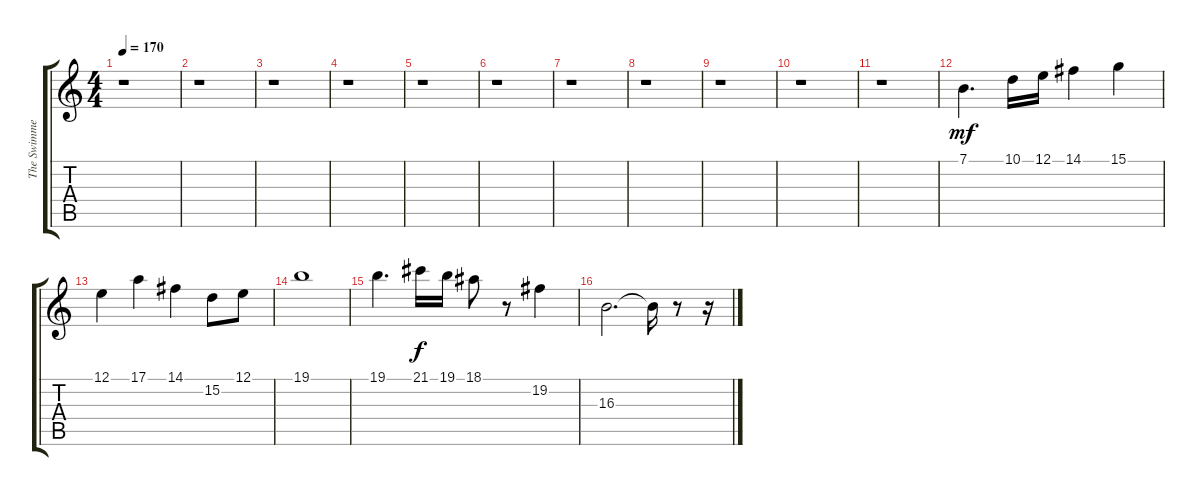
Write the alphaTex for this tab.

\track ("The Swimmer Flute" "The Swimme") {instrument fx5brightness}
\staff {score tabs}
\tuning (E4 B3 G3 D3 A2 E2) {hide}
\ts (4 4)
\tempo 170
\clef g2
\ks c
r.1{dy f} |
r.1 |
r.1 |
r.1 |
r.1 |
r.1 |
r.1 |
r.1 |
r.1 |
r.1 |
r.1 |
7.1.4{d dy mf} 10.1.16 12.1.16 14.1.4 15.1.4 |
12.1.4 17.1.4 14.1.4 15.2.8 12.1.8 |
19.1.1 |
19.1.4{d} 21.1.16{dy f} 19.1.16 18.1.8 r.8 19.2.4 |
16.3.2{d} 16.3{t}.16 r.8 r.16
